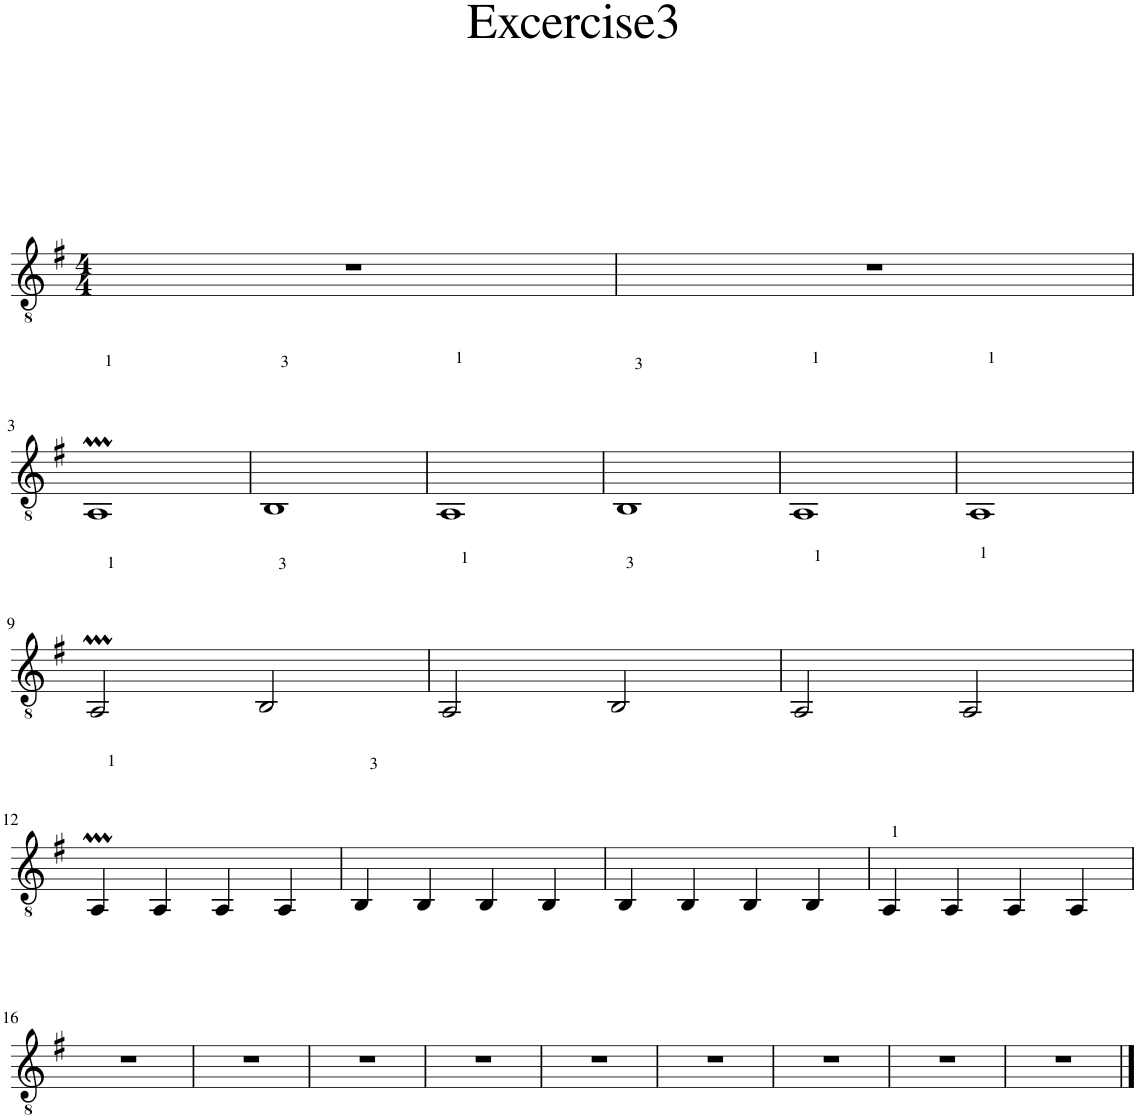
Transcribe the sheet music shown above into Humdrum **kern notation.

**kern
*part1
*staff1
*I"Akustische Gitarre
*I'Git.
*clefGv2
*k[f#]
*M4/4
=1
1r
=2
1r
!!LO:LB:g=z
=3
1AAM
=4
1BB
=5
1AA
=6
1BB
=7
1AA
=8
1AA
!!LO:LB:g=z
=9
2AAM/
2BB/
=10
2AA/
2BB/
=11
2AA/
2AA/
!!LO:LB:g=z
=12
4AAM/
4AA/
4AA/
4AA/
=13
4BB/
4BB/
4BB/
4BB/
=14
4BB/
4BB/
4BB/
4BB/
=15
4AA/
4AA/
4AA/
4AA/
!!LO:LB:g=z
=16
1r
=17
1r
=18
1r
=19
1r
=20
1r
=21
1r
=22
1r
=23
1r
=24
1r
==
*-
